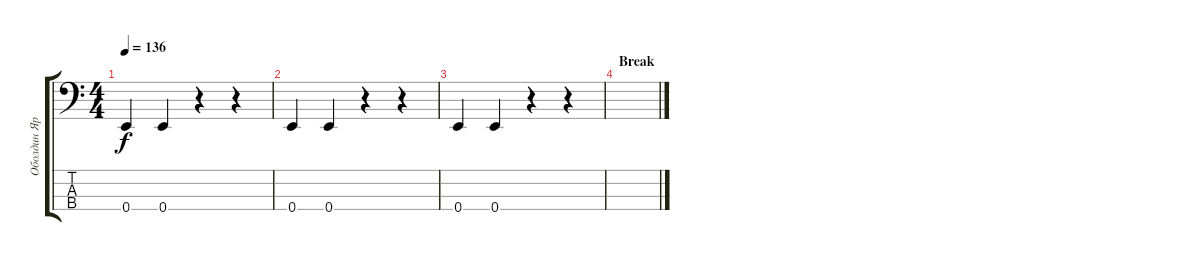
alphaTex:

\track ("Оболдин Ярослав - Бас" "Оболдин Яр") {instrument electricbassfinger}
\staff {score tabs}
\tuning (G2 D2 A1 E1) {hide}
\ts (4 4)
\tempo 136
\clef f4
\ks c
0.4.4{dy f} 0.4.4 r.4 r.4 |
0.4.4 0.4.4 r.4 r.4 |
0.4.4 0.4.4 r.4 r.4 |
\section ("" "Break")
